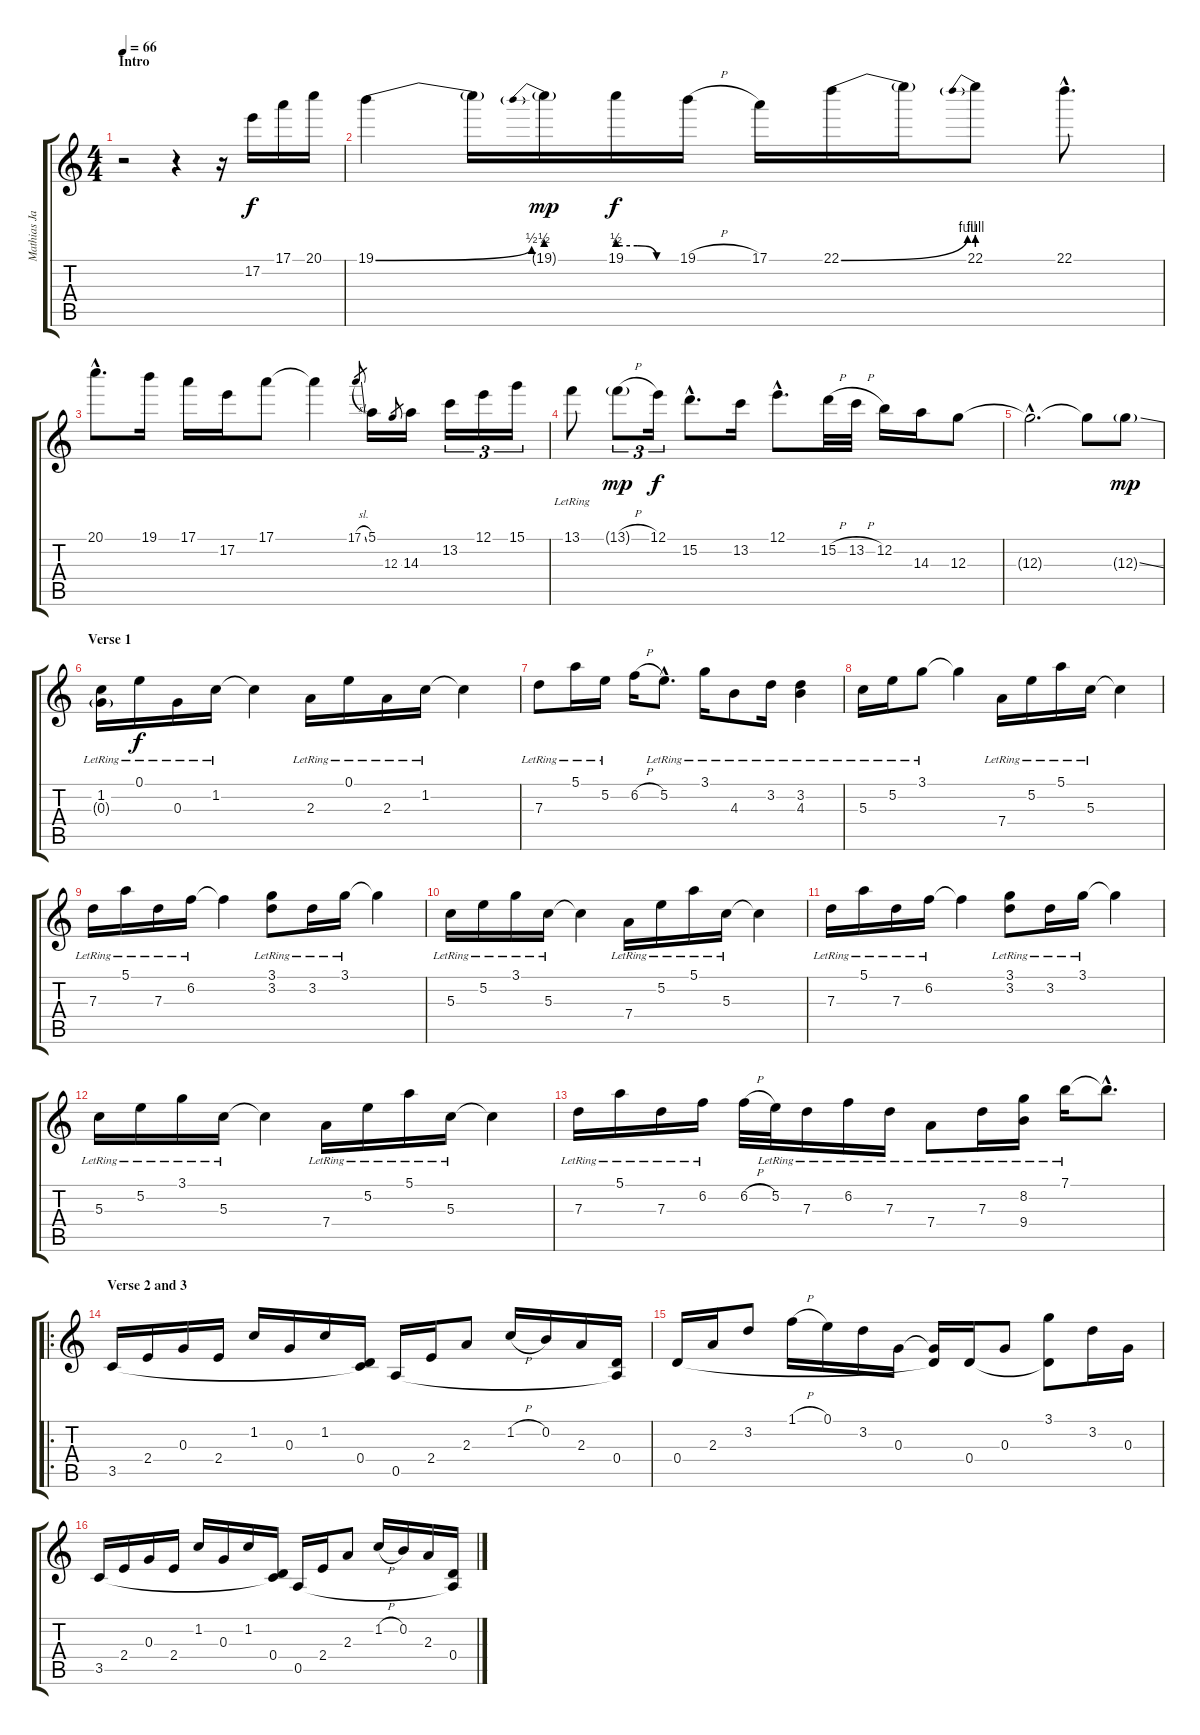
\track ("Mathias Jabs" "Mathias Ja") {instrument overdrivenguitar}
\staff {score tabs}
\tuning (E4 B3 G3 D3 A2 E2) {hide}
\ts (4 4)
\section ("" "Intro")
\tempo 66
\clef g2
\ks c
r.2{dy f instrument overdrivenguitar} r.4 r.16 17.2.16 17.1.16 20.1.16 |
19.1{be (bend 0 0 60 2)}.4 19.1{t}.16 19.1{be (prebend 0 2 60 2) g}.16{dy mp} 19.1{be (custom 0 2 20 2 40 0 60 0)}.16{dy f} 19.1{h}.16 17.1.16 22.1{be (bend 0 0 60 4)}.16 22.1{t}.16 22.1{be (prebend 0 4 60 4)}.8 22.1{hac}.8{d} |
20.1{hac}.8{d} 19.1.16 17.1.16 17.2.16 17.1.8 17.1{t}.4 17.1{sl}.8{gr} 5.1.16 12.3.8{gr} 14.3.16 13.2.16{tu (3 2)} 12.1.16{tu (3 2)} 15.1.16{tu (3 2)} |
13.1{lr}.8 13.1{h g}.8{tu (3 2) dy mp} 12.1.16{tu (3 2) dy f} 15.2{hac}.8{d} 13.2.16 12.1{hac}.8{d} 15.2{h}.32 13.2{h}.32 12.2.16 14.3.16 12.3.8 |
12.3{hac t}.2{d} 12.3{t}.8 12.3{ss g}.8{dy mp} |
\section ("" "Verse 1")
(1.2{lr} 0.3{g lr}).16{instrument electricguitarclean} 0.1{lr}.16{dy f} 0.3{lr}.16 1.2{lr}.16 1.2{t}.4 2.3{lr}.16 0.1{lr}.16 2.3{lr}.16 1.2{lr}.16 1.2{t}.4 |
7.3{lr}.8 5.1{lr}.16 5.2{lr}.16 6.2{h}.16 5.2{hac lr}.8{d} 3.1{lr}.16 4.3{lr}.8 3.2{lr}.16 (3.2{lr} 4.3{lr}).4 |
5.3{lr}.16 5.2{lr}.16 3.1{lr}.8 3.1{t}.4 7.4{lr}.16 5.2{lr}.16 5.1{lr}.16 5.3{lr}.16 5.3{t}.4 |
7.3{lr}.16 5.1{lr}.16 7.3{lr}.16 6.2{lr}.16 6.2{t}.4 (3.1{lr} 3.2{lr}).8 3.2{lr}.16 3.1{lr}.16 3.1{t}.4 |
5.3{lr}.16 5.2{lr}.16 3.1{lr}.16 5.3{lr}.16 5.3{t}.4 7.4{lr}.16 5.2{lr}.16 5.1{lr}.16 5.3{lr}.16 5.3{t}.4 |
7.3{lr}.16 5.1{lr}.16 7.3{lr}.16 6.2{lr}.16 6.2{t}.4 (3.1{lr} 3.2{lr}).8 3.2{lr}.16 3.1{lr}.16 3.1{t}.4 |
5.3{lr}.16 5.2{lr}.16 3.1{lr}.16 5.3{lr}.16 5.3{t}.4 7.4{lr}.16 5.2{lr}.16 5.1{lr}.16 5.3{lr}.16 5.3{t}.4 |
7.3{lr}.16 5.1{lr}.16 7.3{lr}.16 6.2{lr}.16 6.2{h}.32 5.2{lr}.32 7.3{lr}.16 6.2{lr}.16 7.3{lr}.16 7.4{lr}.8 7.3{lr}.16 (8.2{lr} 9.4{lr}).16 7.1{lr}.16 7.1{hac t}.8{d} |
\ro
\section ("" "Verse 2 and 3")
3.5.16{instrument acousticguitarsteel} 2.4.16 0.3.16 2.4.16 1.2.16 0.3.16 1.2.16 (0.4 3.5{t}).16 0.5.16 2.4.16 2.3.8 1.2{h}.16 0.2.16 2.3.16 (0.4 0.5{t}).16 |
0.4.16 2.3.16 3.2.8 1.1{h}.16 0.1.16 3.2.16 0.3.16 (0.3{t} 0.4{t}).16 0.4.16 0.3.8 (3.1 0.4{t}).8 3.2.16 0.3.16 |
3.5.16 2.4.16 0.3.16 2.4.16 1.2.16 0.3.16 1.2.16 (0.4 3.5{t}).16 0.5.16 2.4.16 2.3.8 1.2{h}.16 0.2.16 2.3.16 (0.4 0.5{t}).16
